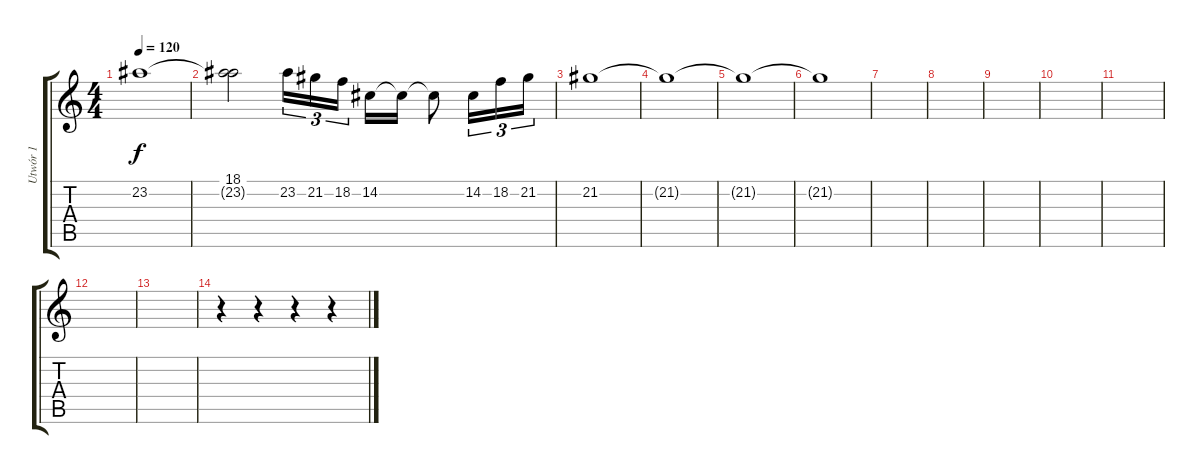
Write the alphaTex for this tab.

\track ("Utwór 1" "Utwór 1") {instrument stringensemble1}
\staff {score tabs}
\tuning (E4 B3 G3 D3 A2 E2) {hide}
\ts (4 4)
\tempo 120
\clef g2
\ks c
23.2.1{dy f} |
(18.1 23.2{t}).2 23.2.16{tu (3 2)} 21.2.16{tu (3 2)} 18.2.16{tu (3 2)} 14.2.16 14.2{t}.16 14.2{t}.8 14.2.16{tu (3 2)} 18.2.16{tu (3 2)} 21.2.16{tu (3 2)} |
21.2.1 |
21.2{t}.1 |
21.2{t}.1 |
21.2{t}.1 |
|
|
|
|
|
|
|
r.4 r.4 r.4 r.4
